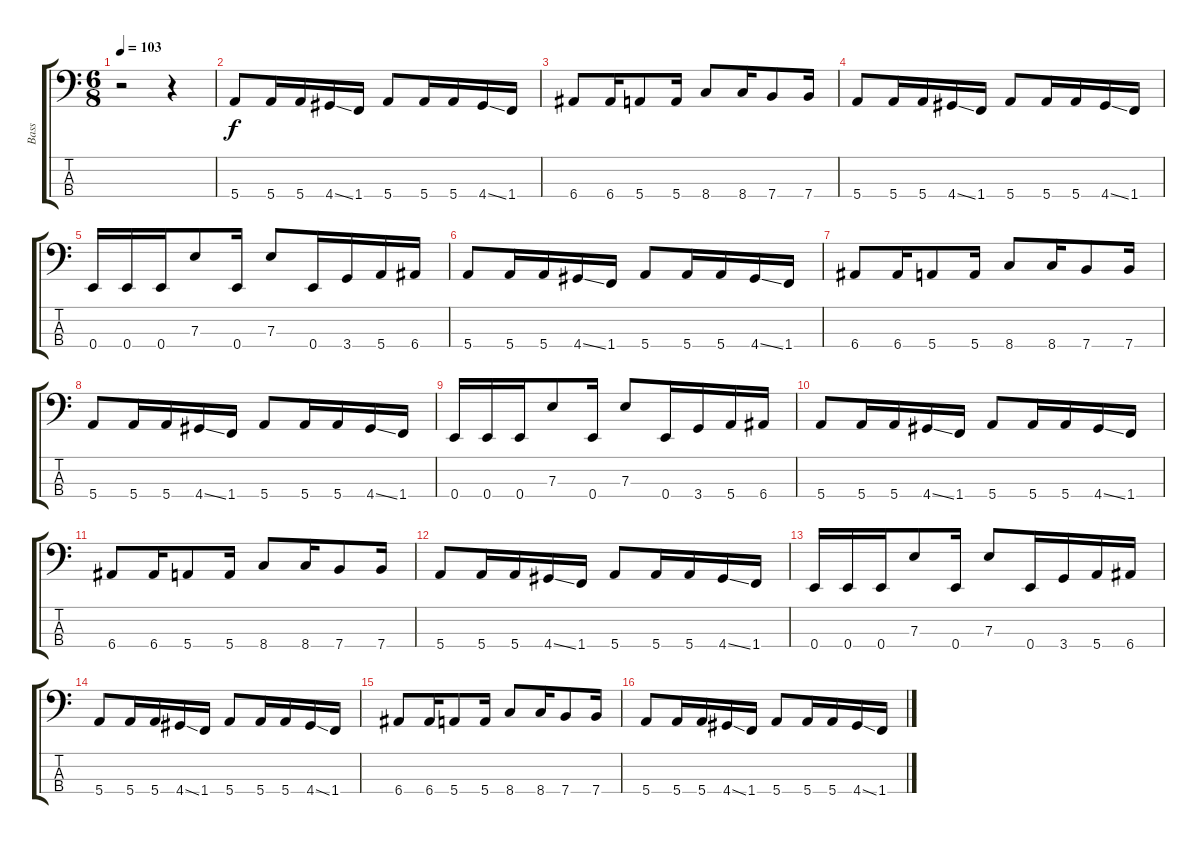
\track ("Bass" "Bass") {instrument electricbassfinger}
\staff {score tabs}
\tuning (G2 D2 A1 E1) {hide}
\ts (6 8)
\tempo 103
\clef f4
\ks c
r.2{dy f instrument electricbassfinger} r.4 |
5.4.8 5.4.16 5.4.16 4.4{ss}.16 1.4.16 5.4.8 5.4.16 5.4.16 4.4{ss}.16 1.4.16 |
6.4.8 6.4.16 5.4.8 5.4.16 8.4.8 8.4.16 7.4.8 7.4.16 |
5.4.8 5.4.16 5.4.16 4.4{ss}.16 1.4.16 5.4.8 5.4.16 5.4.16 4.4{ss}.16 1.4.16 |
0.4.16 0.4.16 0.4.16 7.3.8 0.4.16 7.3.8 0.4.16 3.4.16 5.4.16 6.4.16 |
5.4.8 5.4.16 5.4.16 4.4{ss}.16 1.4.16 5.4.8 5.4.16 5.4.16 4.4{ss}.16 1.4.16 |
6.4.8 6.4.16 5.4.8 5.4.16 8.4.8 8.4.16 7.4.8 7.4.16 |
5.4.8 5.4.16 5.4.16 4.4{ss}.16 1.4.16 5.4.8 5.4.16 5.4.16 4.4{ss}.16 1.4.16 |
0.4.16 0.4.16 0.4.16 7.3.8 0.4.16 7.3.8 0.4.16 3.4.16 5.4.16 6.4.16 |
5.4.8 5.4.16 5.4.16 4.4{ss}.16 1.4.16 5.4.8 5.4.16 5.4.16 4.4{ss}.16 1.4.16 |
6.4.8 6.4.16 5.4.8 5.4.16 8.4.8 8.4.16 7.4.8 7.4.16 |
5.4.8 5.4.16 5.4.16 4.4{ss}.16 1.4.16 5.4.8 5.4.16 5.4.16 4.4{ss}.16 1.4.16 |
0.4.16 0.4.16 0.4.16 7.3.8 0.4.16 7.3.8 0.4.16 3.4.16 5.4.16 6.4.16 |
5.4.8 5.4.16 5.4.16 4.4{ss}.16 1.4.16 5.4.8 5.4.16 5.4.16 4.4{ss}.16 1.4.16 |
6.4.8 6.4.16 5.4.8 5.4.16 8.4.8 8.4.16 7.4.8 7.4.16 |
5.4.8 5.4.16 5.4.16 4.4{ss}.16 1.4.16 5.4.8 5.4.16 5.4.16 4.4{ss}.16 1.4.16
